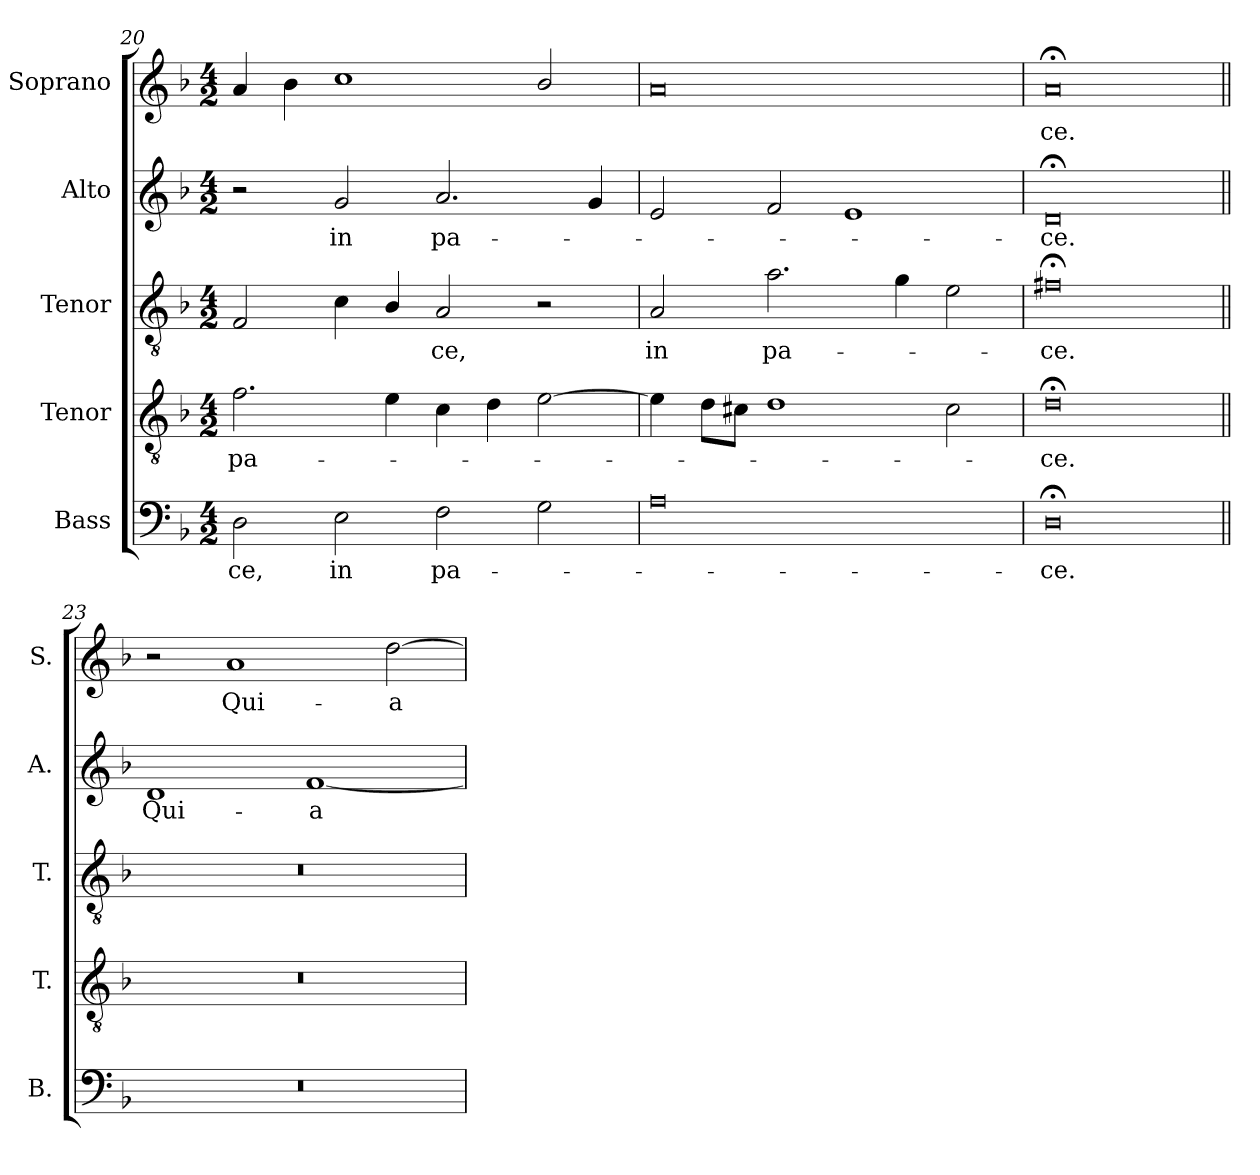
**kern	**text	**kern	**text	**kern	**text	**kern	**text	**kern	**text
*part5	*part5	*part4	*part4	*part3	*part3	*part2	*part2	*part1	*part1
*staff5	*staff5	*staff4	*staff4	*staff3	*staff3	*staff2	*staff2	*staff1	*staff1
*I"Bass	*	*I"Tenor	*	*I"Tenor	*	*I"Alto	*	*I"Soprano	*
*I'B.	*	*I'T.	*	*I'T.	*	*I'A.	*	*I'S.	*
*clefF4	*	*clefGv2	*	*clefGv2	*	*clefG2	*	*clefG2	*
*	*	*ITrd7c12	*	*ITrd7c12	*	*	*	*	*
*k[b-]	*	*k[b-]	*	*k[b-]	*	*k[b-]	*	*k[b-]	*
*F:	*	*F:	*	*F:	*	*F:	*	*F:	*
*M4/2	*	*M4/2	*	*M4/2	*	*M4/2	*	*M4/2	*
=20	=20	=20	=20	=20	=20	=20	=20	=20	=20
!	!LO:LY:b:color=#000000	!	!	!	!	!	!	!	!
!	!	!	!LO:LY:b:color=#000000	!	!	!	!	!	!
2Di\	-ce,	2.Fi\	pa-	2FFi/	.	2r	.	4ai/	.
.	.	.	.	.	.	.	.	4b-i\	.
!	!LO:LY:b:color=#000000	!	!	!	!	!	!	!	!
!	!	!	!	!	!	!	!LO:LY:b:color=#000000	!	!
2Ei\	in	.	.	4Ci\	.	2gi/	in	1cci	.
.	.	4Ei\	.	4BB-i/	.	.	.	.	.
!	!LO:LY:b:color=#000000	!	!	!	!	!	!	!	!
!	!	!	!	!	!LO:LY:b:color=#000000	!	!	!	!
!	!	!	!	!	!	!	!LO:LY:b:color=#000000	!	!
2Fi\	pa-	4Ci\	.	2AAi/	-ce,	2.ai/	pa-	.	.
.	.	4Di\	.	.	.	.	.	.	.
2Gi\	.	[2Ei\	.	2r	.	.	.	2b-i/	.
.	.	.	.	.	.	4gi/	.	.	.
=21	=21	=21	=21	=21	=21	=21	=21	=21	=21
!	!	!	!	!	!LO:LY:b:color=#000000	!	!	!	!
0Ai	.	4Ei\]	.	2AAi/	in	2ei/	.	0ai	.
.	.	8Di\L	.	.	.	.	.	.	.
.	.	8C#Xi\J	.	.	.	.	.	.	.
!	!	!	!	!	!LO:LY:b:color=#000000	!	!	!	!
.	.	1Di	.	2.Ai\	pa-	2fi/	.	.	.
.	.	.	.	.	.	1ei	.	.	.
.	.	.	.	4Gi\	.	.	.	.	.
.	.	2C#i\	.	2Ei\	.	.	.	.	.
=22	=22	=22	=22	=22	=22	=22	=22	=22	=22
!	!LO:LY:b:color=#000000	!	!	!	!	!	!	!	!
!	!	!	!LO:LY:b:color=#000000	!	!	!	!	!	!
!	!	!	!	!	!LO:LY:b:color=#000000	!	!	!	!
!	!	!	!	!	!	!	!LO:LY:b:color=#000000	!	!
!	!	!	!	!	!	!	!	!	!LO:LY:b:color=#000000
0D;i	-ce.	0D;i	-ce.	0F#X;i	-ce.	0d;i	-ce.	0a;i	-ce.
!!LO:LB:g=z
=23||	=23||	=23||	=23||	=23||	=23||	=23||	=23||	=23||	=23||
!LO:N:vis=1	!	!LO:N:vis=1	!	!LO:N:vis=1	!	!	!	!	!
!	!	!	!	!	!	!	!LO:LY:b:color=#000000	!	!
0r	.	0r	.	0r	.	1di	Qui-	2r	.
!	!	!	!	!	!	!	!	!	!LO:LY:b:color=#000000
.	.	.	.	.	.	.	.	1ai	Qui-
!	!	!	!	!	!	!	!LO:LY:b:color=#000000	!	!
.	.	.	.	.	.	[1fi	-a	.	.
!	!	!	!	!	!	!	!	!	!LO:LY:b:color=#000000
.	.	.	.	.	.	.	.	[2ddi\	-a
=	=	=	=	=	=	=	=	=	=
*-	*-	*-	*-	*-	*-	*-	*-	*-	*-
